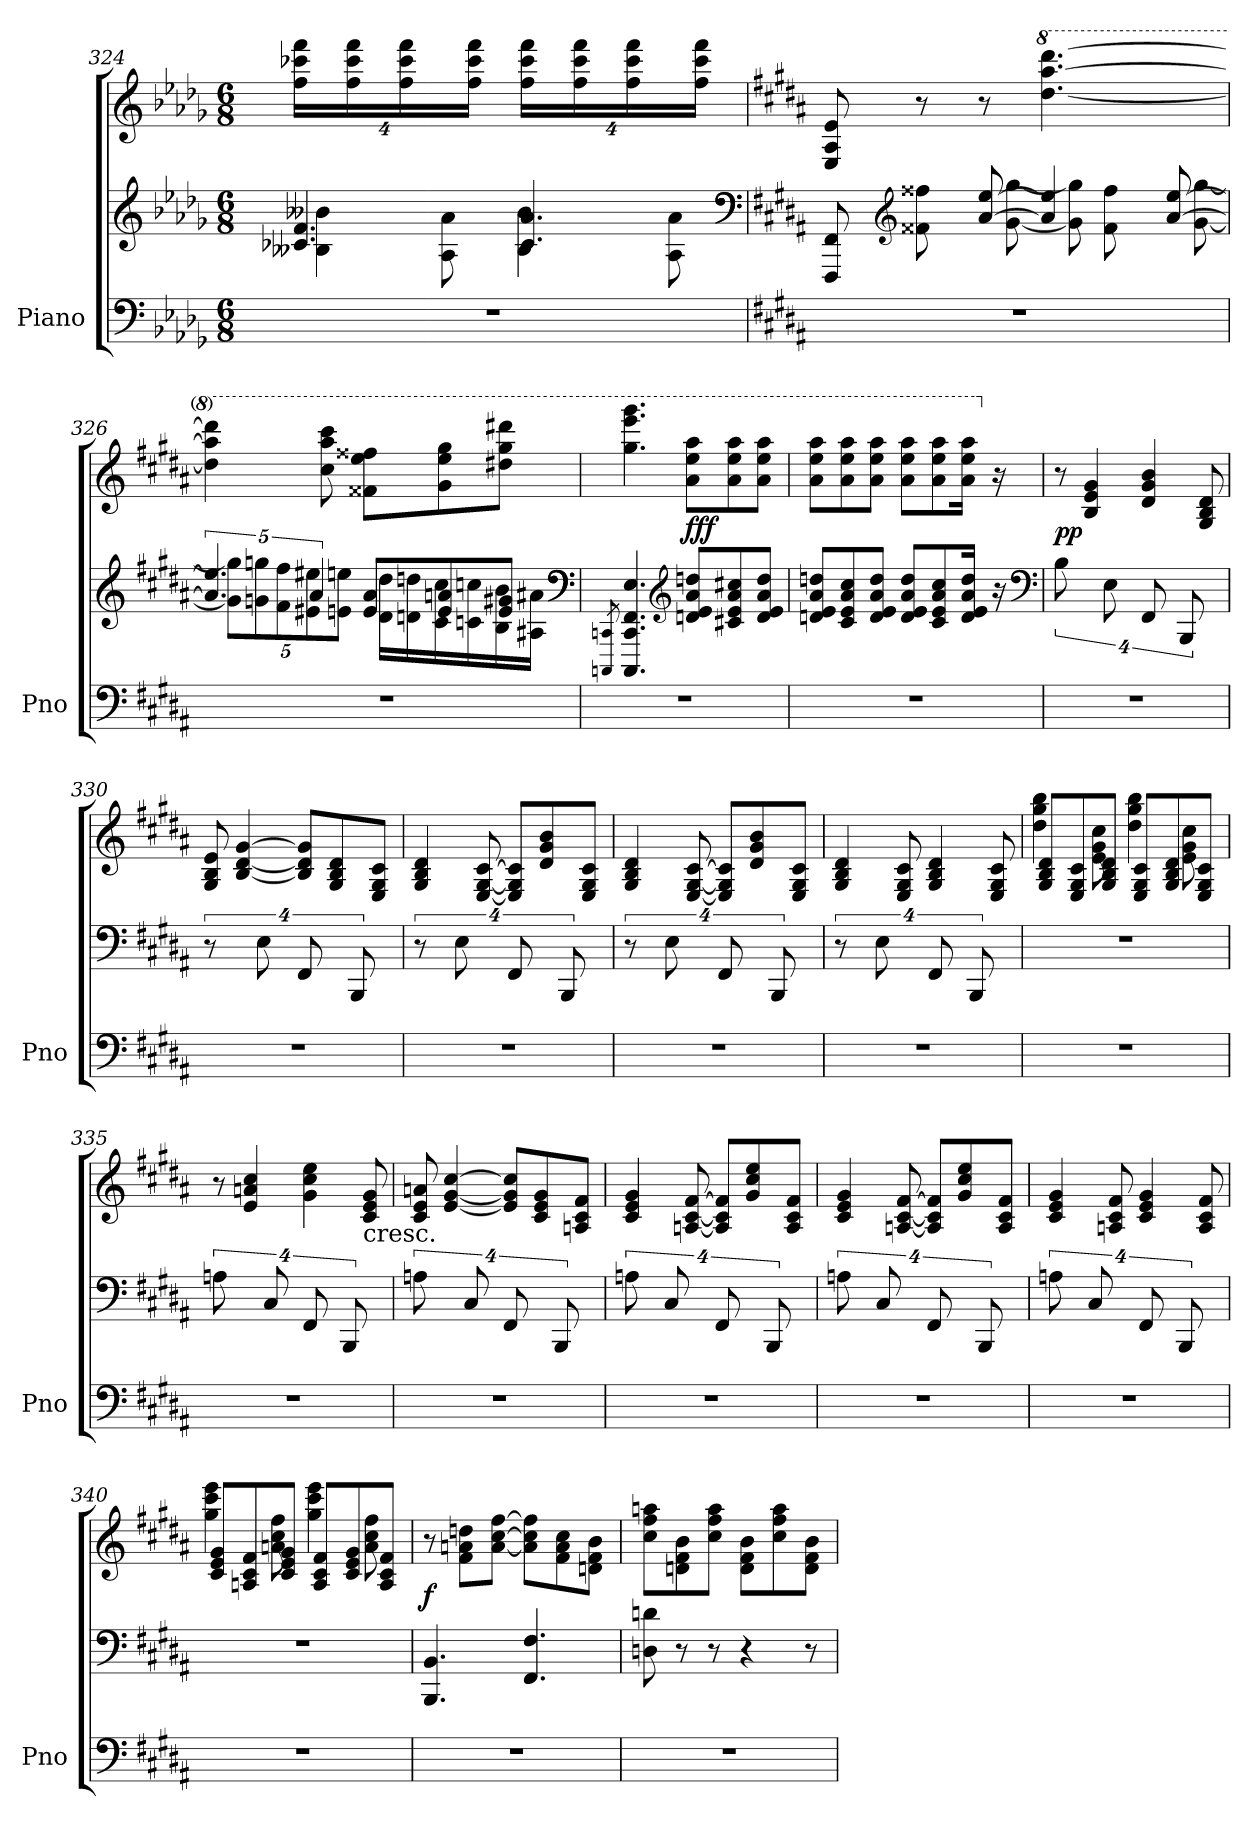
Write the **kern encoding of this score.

**kern	**kern	**kern	**dynam
*part1	*part1	*part1	*part1
*staff3	*staff2	*staff1	*staff1/2/3
*I"Piano	*	*	*
*I'Pno	*	*	*
*clefF4	*clefG2	*clefG2	*
*k[b-e-a-d-g-]	*k[b-e-a-d-g-]	*k[b-e-a-d-g-]	*
*M6/8	*M6/8	*M6/8	*
=324	=324	=324	=324
*	*^	*	*
2.r	4.c-X 4.f	4B--X 4b--X	32%3ff 32%3ccc-X 32%3fffLL	.
.	.	.	32%3ff 32%3ccc- 32%3fff	.
.	.	.	32%3ff 32%3ccc- 32%3fff	.
.	.	8A- 8a-	.	.
.	.	.	32%3ff 32%3ccc- 32%3fffJJ	.
.	4.c- 4.a-	4B-- 4b--	32%3ff 32%3ccc- 32%3fffLL	.
.	.	.	32%3ff 32%3ccc- 32%3fff	.
.	.	.	32%3ff 32%3ccc- 32%3fff	.
.	.	8A- 8a-	.	.
.	.	.	32%3ff 32%3ccc- 32%3fffJJ	.
*	*clefF4	*	*	*
=325	=325	=325	=325	=325
*k[f#c#g#d#a#]	*k[f#c#g#d#a#]	*	*k[f#c#g#d#a#]	*
2.r	8FFF# 8FF#	4ryy	8E 8A# 8e	.
*	*clefG2	*	*	*
.	8f##X 8ff##X	.	8r	.
.	[8a# [8ee	[8g# [8gg#	8r	.
*	*	*	*8va	*
.	4a#] 4ee]	8g#] 8gg#]	[4.ddd# [4.aaa# [4.dddd#	.
.	.	8f## 8ff##	.	.
.	[8a# [8ee	[8g# [8gg#	.	.
=326	=326	=326	=326	=326
2.r	20%3.a#] 20%3.ee]	40%3g#] 40%3gg#]L	4ddd#] 4aaa#] 4dddd#]	.
.	.	40%3gn 40%3ggn	.	.
.	.	40%3f# 40%3ff#	.	.
.	20%3a#	40%3e#X 40%3ee#X	.	.
.	.	.	8ccc# 8aaa# 8cccc#	.
.	.	40%3en 40%3eenJ	.	.
.	8e 8a#L	16d# 16dd#LL	8ff##X 8eee 8fff##XL	.
.	.	16dn 16ddn	.	.
.	8e 8an	16c# 16cc#	8gg# 8eee 8ggg#	.
.	.	16cn 16ccn	.	.
.	8e 8g#XJ	16B 16b	8ddd#X 8ggg# 8dddd#XJ	.
.	.	16A#X 16a#XJJ	.	.
*	*v	*v	*	*
*	*clefF4	*	*
=327	=327	=327	=327
.	8qCCCn 8qCCn	.	.
2.r	4.CCC] 4.CC] 4.FF# 4.E	4.ggg# 4.eeee 4.gggg#	.
*	*clefG2	*	*
.	8dn 8e 8a# 8ddnL	8aa# 8eee 8aaa#L	fff
.	8c#X 8e 8a# 8cc#X	8aa# 8eee 8aaa#	.
.	8d 8e 8a# 8ddJ	8aa# 8eee 8aaa#J	.
=328	=328	=328	=328
2.r	8dn 8e 8a# 8ddnL	8aa# 8eee 8aaa#L	.
.	8c# 8e 8a# 8cc#	8aa# 8eee 8aaa#	.
.	8d 8e 8a# 8ddJ	8aa# 8eee 8aaa#J	.
.	8d 8e 8a# 8ddL	8aa# 8eee 8aaa#L	.
.	8c# 8e 8a# 8cc#	8aa# 8eee 8aaa#	.
.	16d 16e 16a# 16ddJk	16aa# 16eee 16aaa#Jk	.
*	*	*X8va	*
.	16r	16r	.
*	*clefF4	*	*
=329	=329	=329	=329
2.r	16%3B	8r	pp
.	.	4B 4e 4g#	.
.	16%3E	.	.
.	16%3FF#	4d# 4g# 4b	.
.	16%3BBB	.	.
.	.	8G# 8B 8d#	.
=330	=330	=330	=330
2.r	16%3r	8G# 8B 8e	.
.	.	[4B [4d# [4g#	.
.	16%3E	.	.
.	16%3FF#	8B] 8d#] 8g#]L	.
.	.	8G# 8B 8d#	.
.	16%3BBB	.	.
.	.	8E 8G# 8c#J	.
=331	=331	=331	=331
2.r	16%3r	4G# 4B 4d#	.
.	16%3E	.	.
.	.	[8E [8G# [8c#	.
.	16%3FF#	8E] 8G#] 8c#]L	.
.	.	8d# 8g# 8b	.
.	16%3BBB	.	.
.	.	8E 8G# 8c#J	.
=332	=332	=332	=332
2.r	16%3r	4G# 4B 4d#	.
.	16%3E	.	.
.	.	[8E [8G# [8c#	.
.	16%3FF#	8E] 8G#] 8c#]L	.
.	.	8d# 8g# 8b	.
.	16%3BBB	.	.
.	.	8E 8G# 8c#J	.
=333	=333	=333	=333
2.r	16%3r	4G# 4B 4d#	.
.	16%3E	.	.
.	.	8E 8G# 8c#	.
.	16%3FF#	4G# 4B 4d#	.
.	16%3BBB	.	.
.	.	8E 8G# 8c#	.
=334	=334	=334	=334
*	*	*^	*
2.r	2.r	8G# 8B 8d#L	4dd# 4gg# 4bb	.
.	.	8E 8G# 8c#	.	.
.	.	8G# 8B 8d#J	8e 8g# 8cc#	.
.	.	8E 8G# 8c#L	4dd# 4gg# 4bb	.
.	.	8G# 8B 8d#	.	.
.	.	8E 8G# 8c#J	8e 8g# 8cc#	.
*	*	*v	*v	*
=335	=335	=335	=335
2.r	16%3An	8r	.
.	.	4e 4an 4cc#	.
.	16%3C#	.	.
.	16%3FF#	4g# 4cc# 4ee	.
.	16%3BBB	.	.
!	!	!LO:TX:c:t=cresc.	!
.	.	8c# 8e 8g#	.
=336	=336	=336	=336
2.r	16%3An	8c# 8e 8an	.
.	.	[4e [4g# [4cc#	.
.	16%3C#	.	.
.	16%3FF#	8e] 8g#] 8cc#]L	.
.	.	8c# 8e 8g#	.
.	16%3BBB	.	.
.	.	8An 8c# 8f#J	.
=337	=337	=337	=337
2.r	16%3An	4c# 4e 4g#	.
.	16%3C#	.	.
.	.	[8An [8c# [8f#	.
.	16%3FF#	8A] 8c#] 8f#]L	.
.	.	8g# 8cc# 8ee	.
.	16%3BBB	.	.
.	.	8A 8c# 8f#J	.
=338	=338	=338	=338
2.r	16%3An	4c# 4e 4g#	.
.	16%3C#	.	.
.	.	[8An [8c# [8f#	.
.	16%3FF#	8A] 8c#] 8f#]L	.
.	.	8g# 8cc# 8ee	.
.	16%3BBB	.	.
.	.	8A 8c# 8f#J	.
=339	=339	=339	=339
2.r	16%3An	4c# 4e 4g#	.
.	16%3C#	.	.
.	.	8An 8c# 8f#	.
.	16%3FF#	4c# 4e 4g#	.
.	16%3BBB	.	.
.	.	8A 8c# 8f#	.
=340	=340	=340	=340
*	*	*^	*
2.r	2.r	8c# 8e 8g#L	4gg# 4ccc# 4eee	.
.	.	8An 8c# 8f#	.	.
.	.	8c# 8e 8g#J	8an 8cc# 8ff#	.
.	.	8A 8c# 8f#L	4gg# 4ccc# 4eee	.
.	.	8c# 8e 8g#	.	.
.	.	8A 8c# 8f#J	8a 8cc# 8ff#	.
*	*	*v	*v	*
=341	=341	=341	=341
2.r	4.BBB 4.BB	8r	f
.	.	8f# 8an 8ddnL	.
.	.	[8a [8cc# [8ff#J	.
.	4.FF# 4.F#	8a]\ 8cc#]\ 8ff#]\L	.
.	.	8f# 8a 8cc#	.
.	.	8dn 8f# 8bJ	.
=342	=342	=342	=342
2.r	8Dn 8dn	8cc# 8ff# 8aanL	.
.	8r	8dn 8f# 8b	.
.	8r	8cc# 8ff# 8aaJ	.
.	4r	8d 8f# 8bL	.
.	.	8cc# 8ff# 8aa	.
.	8r	8d 8f# 8bJ	.
=	=	=	=
*-	*-	*-	*-
